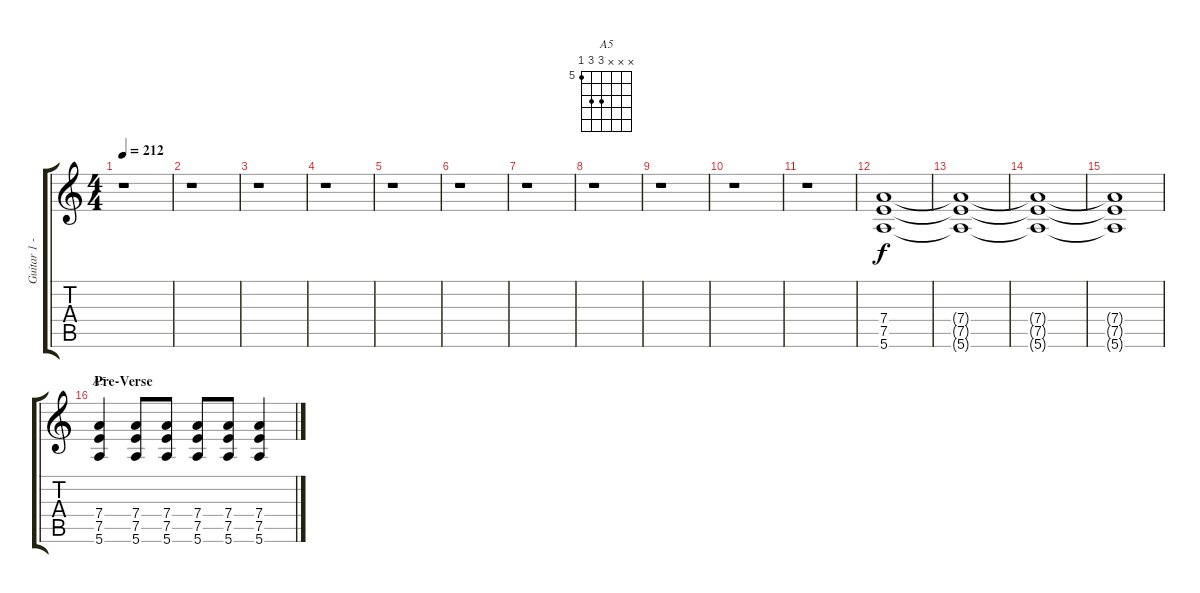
\track ("Guitar 1 - Distortion" "Guitar 1 -") {instrument distortionguitar}
\staff {score tabs}
\tuning (E4 B3 G3 D3 A2 E2) {hide}
\chord ("A5" x x x 7 7 5) {firstfret 5}
\ts (4 4)
\tempo 212
\clef g2
\ks c
r.1{dy f} |
r.1 |
r.1 |
r.1 |
r.1 |
r.1 |
r.1 |
r.1 |
r.1 |
r.1 |
r.1 |
(7.4 7.5 5.6).1 |
(7.4{t} 7.5{t} 5.6{t}).1 |
(7.4{t} 7.5{t} 5.6{t}).1 |
(7.4{t} 7.5{t} 5.6{t}).1 |
\section ("" "Pre-Verse")
(7.4 7.5 5.6).4{ch "A5"} (7.4 7.5 5.6).8 (7.4 7.5 5.6).8 (7.4 7.5 5.6).8 (7.4 7.5 5.6).8 (7.4 7.5 5.6).4
